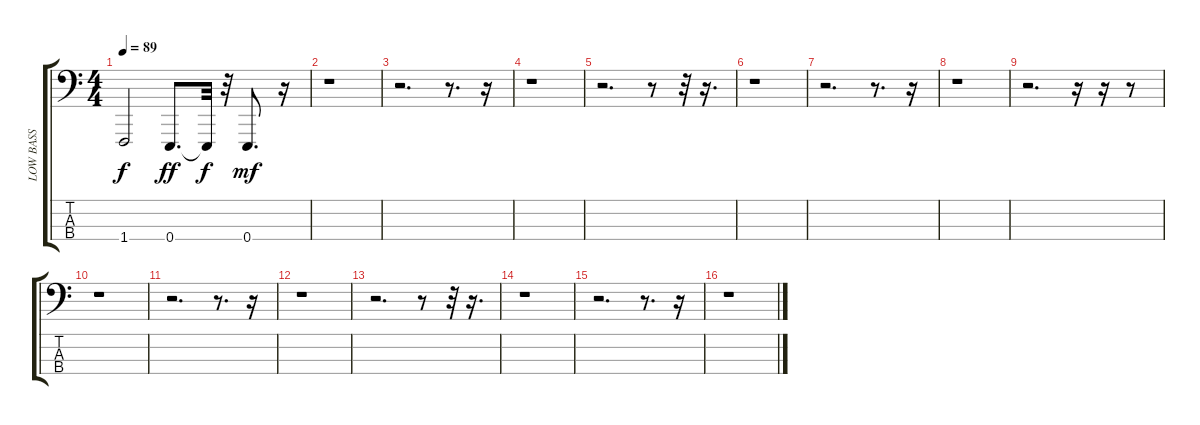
\track ("LOW BASS" "LOW BASS") {instrument lead8bassandlead}
\staff {score tabs}
\tuning (G2 D2 A1 E1) {hide}
\ts (4 4)
\tempo 89
\clef f4
\ks c
1.4.2{dy f} 0.4.8{d dy ff} 0.4{t}.32{dy f} r.32 0.4.8{d dy mf} r.16 |
r.1 |
r.2{d} r.8{d} r.16 |
r.1 |
r.2{d} r.8 r.32 r.16{d} |
r.1 |
r.2{d} r.8{d} r.16 |
r.1 |
r.2{d} r.16 r.16 r.8 |
r.1 |
r.2{d} r.8{d} r.16 |
r.1 |
r.2{d} r.8 r.32 r.16{d} |
r.1 |
r.2{d} r.8{d} r.16 |
r.1
